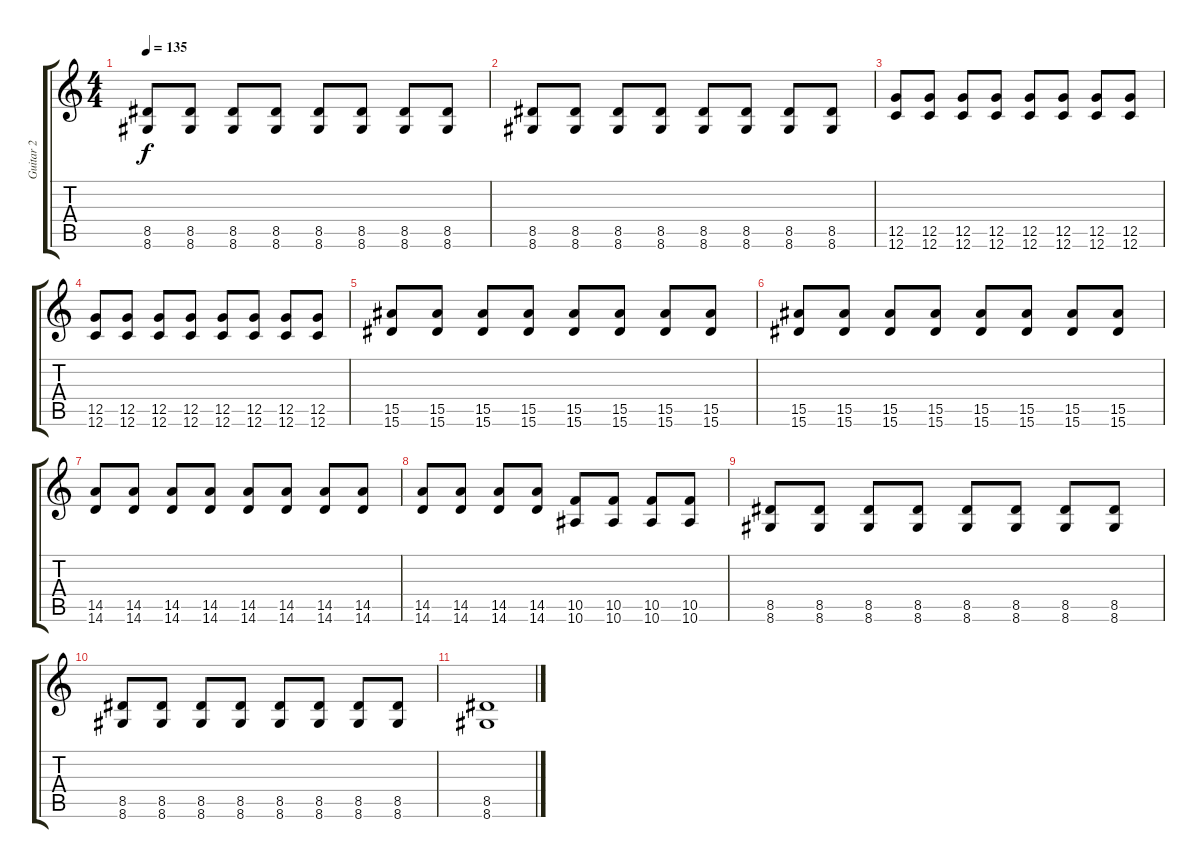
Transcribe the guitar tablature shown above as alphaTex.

\track ("Guitar 2" "Guitar 2") {instrument acousticguitarsteel}
\staff {score tabs}
\tuning (D4 A3 F3 C3 G2 C2) {hide}
\ts (4 4)
\tempo 135
\clef g2
\ks c
(8.5 8.6).8{dy f} (8.5 8.6).8 (8.5 8.6).8 (8.5 8.6).8 (8.5 8.6).8 (8.5 8.6).8 (8.5 8.6).8 (8.5 8.6).8 |
(8.5 8.6).8 (8.5 8.6).8 (8.5 8.6).8 (8.5 8.6).8 (8.5 8.6).8 (8.5 8.6).8 (8.5 8.6).8 (8.5 8.6).8 |
(12.5 12.6).8 (12.5 12.6).8 (12.5 12.6).8 (12.5 12.6).8 (12.5 12.6).8 (12.5 12.6).8 (12.5 12.6).8 (12.5 12.6).8 |
(12.5 12.6).8 (12.5 12.6).8 (12.5 12.6).8 (12.5 12.6).8 (12.5 12.6).8 (12.5 12.6).8 (12.5 12.6).8 (12.5 12.6).8 |
(15.5 15.6).8 (15.5 15.6).8 (15.5 15.6).8 (15.5 15.6).8 (15.5 15.6).8 (15.5 15.6).8 (15.5 15.6).8 (15.5 15.6).8 |
(15.5 15.6).8 (15.5 15.6).8 (15.5 15.6).8 (15.5 15.6).8 (15.5 15.6).8 (15.5 15.6).8 (15.5 15.6).8 (15.5 15.6).8 |
(14.5 14.6).8 (14.5 14.6).8 (14.5 14.6).8 (14.5 14.6).8 (14.5 14.6).8 (14.5 14.6).8 (14.5 14.6).8 (14.5 14.6).8 |
(14.5 14.6).8 (14.5 14.6).8 (14.5 14.6).8 (14.5 14.6).8 (10.5 10.6).8 (10.5 10.6).8 (10.5 10.6).8 (10.5 10.6).8 |
(8.5 8.6).8 (8.5 8.6).8 (8.5 8.6).8 (8.5 8.6).8 (8.5 8.6).8 (8.5 8.6).8 (8.5 8.6).8 (8.5 8.6).8 |
(8.5 8.6).8 (8.5 8.6).8 (8.5 8.6).8 (8.5 8.6).8 (8.5 8.6).8 (8.5 8.6).8 (8.5 8.6).8 (8.5 8.6).8 |
(8.5 8.6).1
